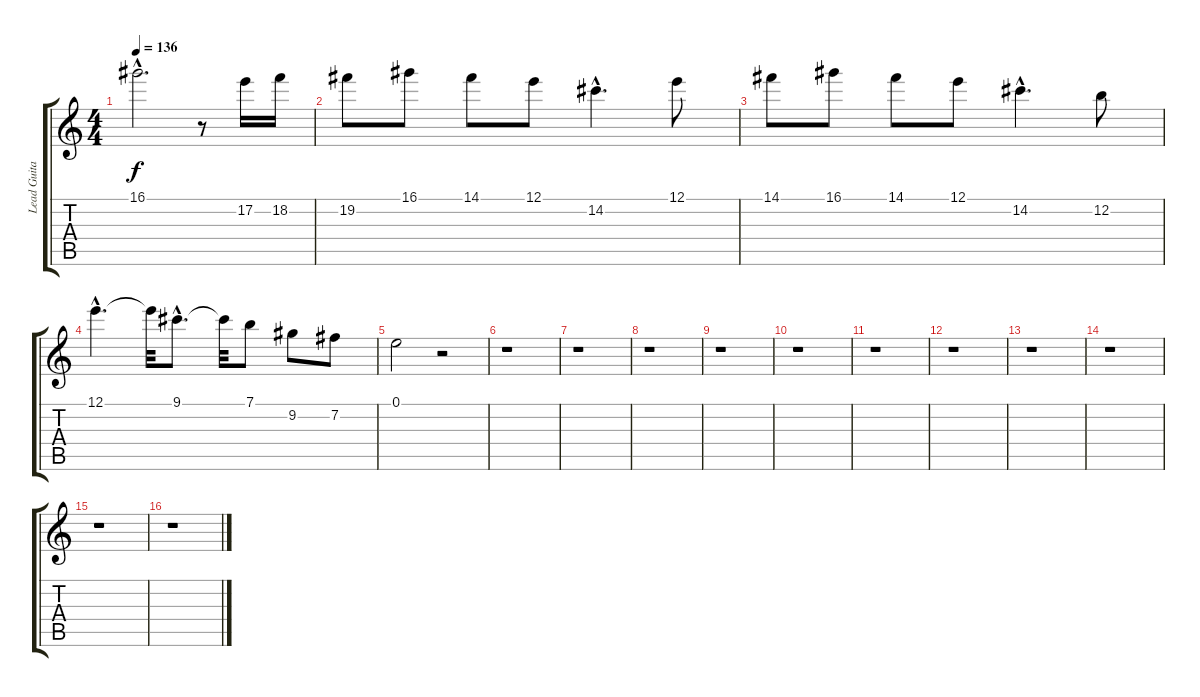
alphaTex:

\track ("Lead Guitar, Lenny" "Lead Guita") {instrument electricguitarmuted}
\staff {score tabs}
\tuning (E4 B3 G3 D3 A2 E2) {hide}
\ts (4 4)
\tempo 136
\clef g2
\ks c
16.1{hac}.2{d dy f} r.8 17.2.16 18.2.16 |
19.2.8 16.1.8 14.1.8 12.1.8 14.2{hac}.4{d} 12.1.8 |
14.1.8 16.1.8 14.1.8 12.1.8 14.2{hac}.4{d} 12.2.8 |
12.1{hac}.4{d} 12.1{t}.32 9.1{hac}.8{d} 9.1{t}.32 7.1.8 9.2.8 7.2.8 |
0.1.2 r.2 |
r.1 |
r.1 |
r.1 |
r.1 |
r.1 |
r.1 |
r.1 |
r.1 |
r.1 |
r.1 |
r.1
